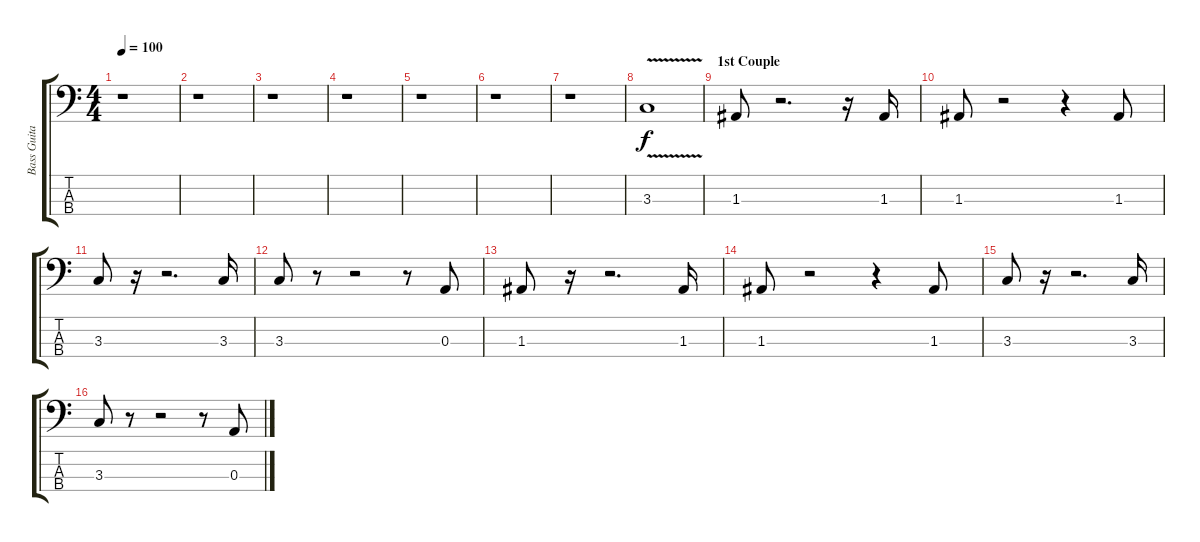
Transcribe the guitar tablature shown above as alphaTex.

\track ("Bass Guitar" "Bass Guita") {instrument slapbass1}
\staff {score tabs}
\tuning (G2 D2 A1 E1) {hide}
\ts (4 4)
\tempo 100
\clef f4
\ks c
r.1{dy f instrument slapbass1} |
r.1 |
r.1 |
r.1 |
r.1 |
r.1 |
r.1 |
3.3{v}.1 |
\section ("" "1st Couple")
1.3.8 r.2{d} r.16 1.3.16 |
1.3.8 r.2 r.4 1.3.8 |
3.3.8 r.16 r.2{d} 3.3.16 |
3.3.8 r.8 r.2 r.8 0.3.8 |
1.3.8 r.16 r.2{d} 1.3.16 |
1.3.8 r.2 r.4 1.3.8 |
3.3.8 r.16 r.2{d} 3.3.16 |
3.3.8 r.8 r.2 r.8 0.3.8
